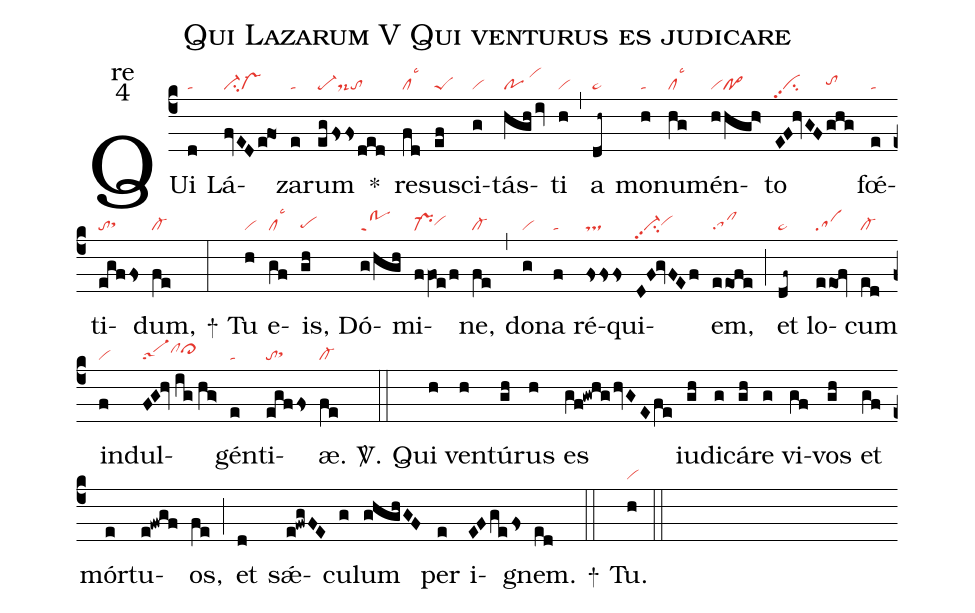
name:Qui Lazarum V Qui venturus es judicare;
office-part:re;
mode:4;
nabc-lines:1;
%%
(c4) QUi(d|ta) Lá(fvEDe!fo1|ci-vs-)za(e|ta)rum(egfssded|pe-ds-to) *()
re(fd|cllsc3)su(ef|peS)sci(g|vi)tás(hgh/iv|po/vihk)ti(h|vi) (,)
a(dh~|ta>) mo(h|ta)nu(hg|cllsc3)mén(h/hgh>|vipo>)to(EF!hvGF|vipp2su2|ghg|tohh) fœ́(e|ta)ti(egffs|tosthh)dum,(fe|cl-) +(:)
Tu(h|vi) e(gf|cllsc3)is,(gh|pehg) Dó(g/hgh|trG)mi(f/fOe/f|pr-vihh)ne,(fe|cl-) (,)
do(g|vi)na(f|ta) ré(fsss|ts)qui(D!F!gvFEf|vi-pp2su2vihh)em,(eeofe|sa!cl) (;)
et(df~|ta>) lo(eeo!fv|sa)cum(ed|cl-) in(f|vi)dul(FG!hv//ig//hg>|sa-1clhicl>hi)gén(e|ta)ti(egffs|tosthh)æ.(fe|cl-) <sp>V/</sp>.(::)
Qui(h) ven(h)tú(gh)rus(h) es(gf!gwhg/hvGEfe) iu(gh)di(g)cá(gh)re(g)
vi(gf)vos(gh) et(gf) mór(e)tu(e!fwgf)os,(fe) (;)
et(d) sǽ(e!fwgFE)cu(g)lum(ghghGF) per(e) i(EFge/fs)gnem.(ed) +(::)
Tu.(h|vi) (::)
